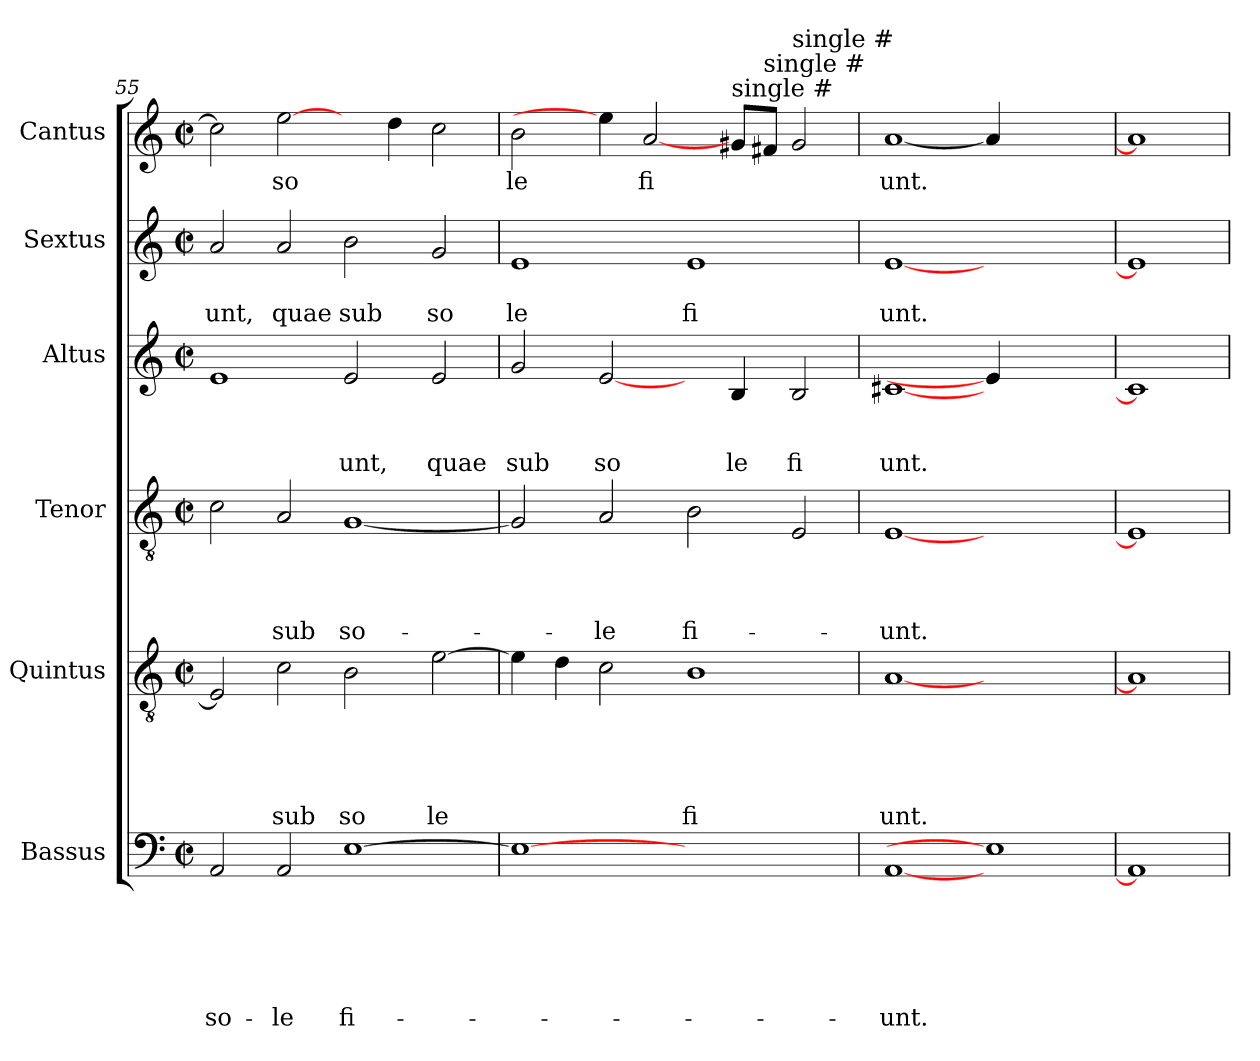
**kern	**text	**text	**text	**text	**text	**text	**kern	**text	**text	**text	**text	**text	**kern	**text	**text	**text	**text	**kern	**text	**text	**text	**kern	**text	**text	**kern	**text
*part6	*part6	*part6	*part6	*part6	*part6	*part6	*part5	*part5	*part5	*part5	*part5	*part5	*part4	*part4	*part4	*part4	*part4	*part3	*part3	*part3	*part3	*part2	*part2	*part2	*part1	*part1
*staff6	*staff6	*staff6	*staff6	*staff6	*staff6	*staff6	*staff5	*staff5	*staff5	*staff5	*staff5	*staff5	*staff4	*staff4	*staff4	*staff4	*staff4	*staff3	*staff3	*staff3	*staff3	*staff2	*staff2	*staff2	*staff1	*staff1
*I"Bassus	*	*	*	*	*	*	*I"Quintus	*	*	*	*	*	*I"Tenor	*	*	*	*	*I"Altus	*	*	*	*I"Sextus	*	*	*I"Cantus	*
*clefF4	*	*	*	*	*	*	*clefGv2	*	*	*	*	*	*clefGv2	*	*	*	*	*clefG2	*	*	*	*clefG2	*	*	*clefG2	*
*k[]	*	*	*	*	*	*	*k[]	*	*	*	*	*	*k[]	*	*	*	*	*k[]	*	*	*	*k[]	*	*	*k[]	*
*C:	*	*	*	*	*	*	*C:	*	*	*	*	*	*C:	*	*	*	*	*C:	*	*	*	*C:	*	*	*C:	*
*M2/2	*	*	*	*	*	*	*M2/2	*	*	*	*	*	*M2/2	*	*	*	*	*M2/2	*	*	*	*M2/2	*	*	*M2/2	*
*met(c|)	*	*	*	*	*	*	*met(c|)	*	*	*	*	*	*met(c|)	*	*	*	*	*met(c|)	*	*	*	*met(c|)	*	*	*met(c|)	*
=55	=55	=55	=55	=55	=55	=55	=55	=55	=55	=55	=55	=55	=55	=55	=55	=55	=55	=55	=55	=55	=55	=55	=55	=55	=55	=55
!	!	!	!	!	!	!LO:LY:b	!	!	!	!	!	!	!	!	!	!	!	!	!	!	!	!	!	!LO:LY:b	!	!
2AA/	.	.	.	.	.	so-	2E/]	.	.	.	.	.	2c\	.	.	.	.	1e	.	.	.	2a/	.	unt,	2cc\]	.
!	!	!	!	!	!	!LO:LY:b	!	!	!	!	!	!LO:LY:b	!	!	!	!	!LO:LY:b	!	!	!	!	!	!	!LO:LY:b	!	!LO:LY:b
2AA/	.	.	.	.	.	-le	2c\	.	.	.	.	sub	2A/	.	.	.	sub	.	.	.	.	2a/	.	quae	[2ee\	so
!	!	!	!	!	!	!LO:LY:b	!	!	!	!	!	!LO:LY:b	!	!	!	!	!LO:LY:b	!	!	!	!LO:LY:b	!	!	!LO:LY:b	!	!
[>1E	.	.	.	.	.	fi-	2B\	.	.	.	.	so	[<1G	.	.	.	so-	2e/	.	.	unt,	2b\	.	sub	4ryy	.
.	.	.	.	.	.	.	.	.	.	.	.	.	.	.	.	.	.	.	.	.	.	.	.	.	4dd\	.
!	!	!	!	!	!	!	!	!	!	!	!	!LO:LY:b	!	!	!	!	!	!	!	!	!LO:LY:b	!	!	!LO:LY:b	!	!
.	.	.	.	.	.	.	[>2e\	.	.	.	.	le	.	.	.	.	.	2e/	.	.	quae	2g/	.	so	2cc\	.
=56	=56	=56	=56	=56	=56	=56	=56	=56	=56	=56	=56	=56	=56	=56	=56	=56	=56	=56	=56	=56	=56	=56	=56	=56	=56	=56
!	!	!	!	!	!	!	!	!	!	!	!	!	!	!	!	!	!	!	!	!	!LO:LY:b	!	!	!LO:LY:b	!	!LO:LY:b
1E_	.	.	.	.	.	.	4e\]	.	.	.	.	.	2G/]	.	.	.	.	2g/	.	.	sub	1e	.	le	2b\	le
.	.	.	.	.	.	.	4d\	.	.	.	.	.	.	.	.	.	.	.	.	.	.	.	.	.	.	.
!	!	!	!	!	!	!	!	!	!	!	!	!	!	!	!	!	!LO:LY:b	!	!	!	!LO:LY:b	!	!	!	!	!
.	.	.	.	.	.	.	2c\	.	.	.	.	.	2A/	.	.	.	-le	[2e/	.	.	so	.	.	.	4ee\]	.
!	!	!	!	!	!	!	!	!	!	!	!	!	!	!	!	!	!	!	!	!	!	!	!	!	!	!LO:LY:b
.	.	.	.	.	.	.	.	.	.	.	.	.	.	.	.	.	.	.	.	.	.	.	.	.	[2a/	fi
!	!	!	!	!	!	!	!	!	!	!	!	!LO:LY:b	!	!	!	!	!LO:LY:b	!	!	!	!	!	!	!LO:LY:b	!	!
1ryy	.	.	.	.	.	.	1B	.	.	.	.	fi	2B\	.	.	.	fi-	4ryy	.	.	.	1e	.	fi	.	.
!	!	!	!	!	!	!	!	!	!	!	!	!	!	!	!	!	!	!	!	!	!	!	!	!	!LO:TX:a:t=single #	!
!	!	!	!	!	!	!	!	!	!	!	!	!	!	!	!	!	!	!	!	!	!LO:LY:b	!	!	!	!	!
.	.	.	.	.	.	.	.	.	.	.	.	.	.	.	.	.	.	4B/	.	.	le	.	.	.	8g#/L	.
!	!	!	!	!	!	!	!	!	!	!	!	!	!	!	!	!	!	!	!	!	!	!	!	!	!LO:TX:a:t=single #	!
.	.	.	.	.	.	.	.	.	.	.	.	.	.	.	.	.	.	.	.	.	.	.	.	.	8f#/J	.
!	!	!	!	!	!	!	!	!	!	!	!	!	!	!	!	!	!	!	!	!	!	!	!	!	!LO:TX:a:t=single #	!
!	!	!	!	!	!	!	!	!	!	!	!	!	!	!	!	!	!	!	!	!	!LO:LY:b	!	!	!	!	!
.	.	.	.	.	.	.	.	.	.	.	.	.	2E/	.	.	.	.	2B/	.	.	fi	.	.	.	2g#/	.
=57	=57	=57	=57	=57	=57	=57	=57	=57	=57	=57	=57	=57	=57	=57	=57	=57	=57	=57	=57	=57	=57	=57	=57	=57	=57	=57
!	!	!	!	!	!	!LO:LY:b	!	!	!	!	!	!LO:LY:b	!	!	!	!	!LO:LY:b	!	!	!	!LO:LY:b	!	!	!LO:LY:b	!	!LO:LY:b
[1AA	.	.	.	.	.	-unt.	[1A	.	.	.	.	unt.	[1E	.	.	.	-unt.	[1c#X	.	.	unt.	[1e	.	unt.	[1a	unt.
1E]	.	.	.	.	.	.	1ryy	.	.	.	.	.	1ryy	.	.	.	.	4e/]	.	.	.	1ryy	.	.	4a/]	.
.	.	.	.	.	.	.	.	.	.	.	.	.	.	.	.	.	.	2.ryy	.	.	.	.	.	.	2.ryy	.
=58!	=58!	=58!	=58!	=58!	=58!	=58!	=58!	=58!	=58!	=58!	=58!	=58!	=58!	=58!	=58!	=58!	=58!	=58!	=58!	=58!	=58!	=58!	=58!	=58!	=58!	=58!
1AA]	.	.	.	.	.	.	1A]	.	.	.	.	.	1E]	.	.	.	.	1c#]	.	.	.	1e]	.	.	1a]	.
=	=	=	=	=	=	=	=	=	=	=	=	=	=	=	=	=	=	=	=	=	=	=	=	=	=	=
*-	*-	*-	*-	*-	*-	*-	*-	*-	*-	*-	*-	*-	*-	*-	*-	*-	*-	*-	*-	*-	*-	*-	*-	*-	*-	*-
